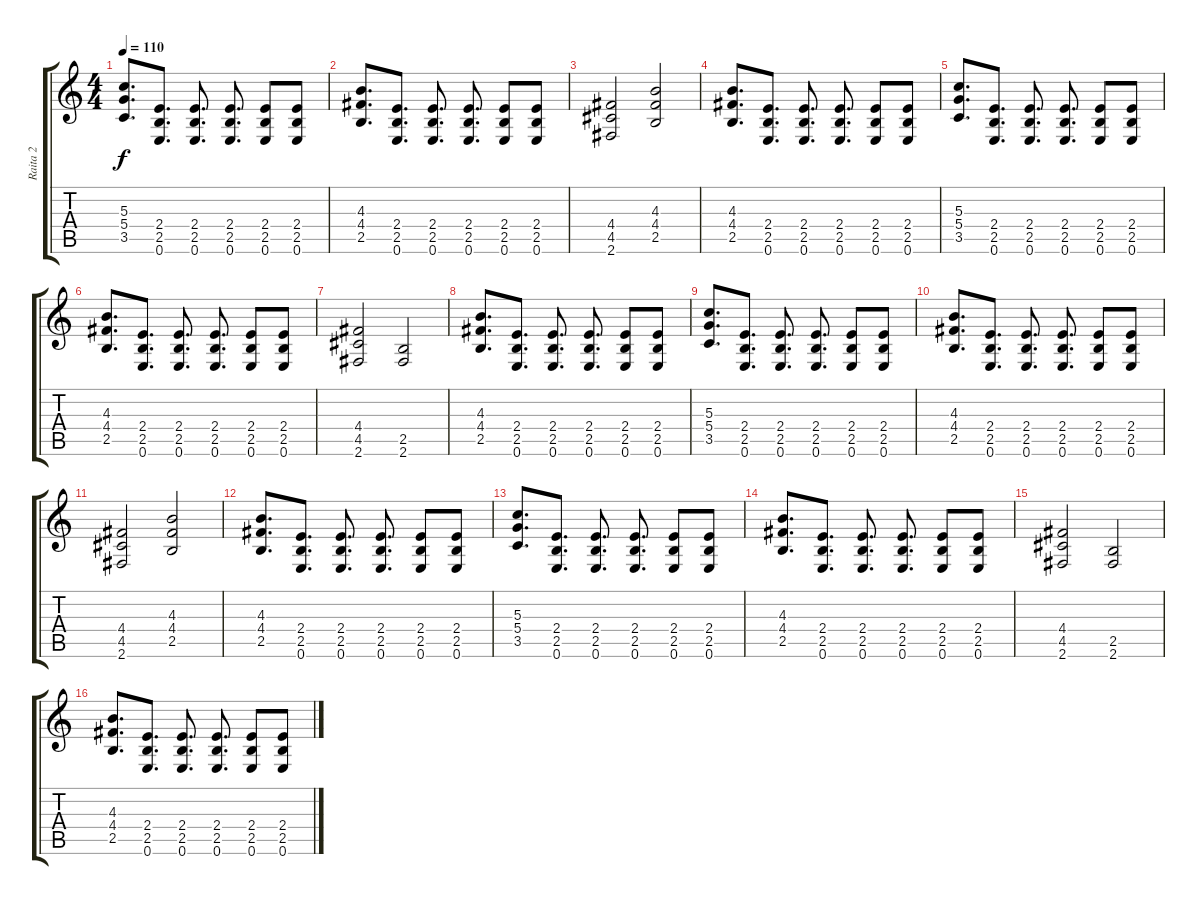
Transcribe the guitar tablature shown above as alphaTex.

\track ("Raita 2" "Raita 2") {instrument distortionguitar}
\staff {score tabs}
\tuning (E4 B3 G3 D3 A2 E2) {hide}
\ts (4 4)
\tempo 110
\clef g2
\ks c
(5.3 5.4 3.5).8{d dy f} (2.4 2.5 0.6).8{d} (2.4 2.5 0.6).8{d} (2.4 2.5 0.6).8{d} (2.4 2.5 0.6).8 (2.4 2.5 0.6).8 |
(4.3 4.4 2.5).8{d} (2.4 2.5 0.6).8{d} (2.4 2.5 0.6).8{d} (2.4 2.5 0.6).8{d} (2.4 2.5 0.6).8 (2.4 2.5 0.6).8 |
(4.4 4.5 2.6).2 (4.3 4.4 2.5).2 |
(4.3 4.4 2.5).8{d} (2.4 2.5 0.6).8{d} (2.4 2.5 0.6).8{d} (2.4 2.5 0.6).8{d} (2.4 2.5 0.6).8 (2.4 2.5 0.6).8 |
(5.3 5.4 3.5).8{d} (2.4 2.5 0.6).8{d} (2.4 2.5 0.6).8{d} (2.4 2.5 0.6).8{d} (2.4 2.5 0.6).8 (2.4 2.5 0.6).8 |
(4.3 4.4 2.5).8{d} (2.4 2.5 0.6).8{d} (2.4 2.5 0.6).8{d} (2.4 2.5 0.6).8{d} (2.4 2.5 0.6).8 (2.4 2.5 0.6).8 |
(4.4 4.5 2.6).2 (2.5 2.6).2 |
(4.3 4.4 2.5).8{d} (2.4 2.5 0.6).8{d} (2.4 2.5 0.6).8{d} (2.4 2.5 0.6).8{d} (2.4 2.5 0.6).8 (2.4 2.5 0.6).8 |
(5.3 5.4 3.5).8{d} (2.4 2.5 0.6).8{d} (2.4 2.5 0.6).8{d} (2.4 2.5 0.6).8{d} (2.4 2.5 0.6).8 (2.4 2.5 0.6).8 |
(4.3 4.4 2.5).8{d} (2.4 2.5 0.6).8{d} (2.4 2.5 0.6).8{d} (2.4 2.5 0.6).8{d} (2.4 2.5 0.6).8 (2.4 2.5 0.6).8 |
(4.4 4.5 2.6).2 (4.3 4.4 2.5).2 |
(4.3 4.4 2.5).8{d} (2.4 2.5 0.6).8{d} (2.4 2.5 0.6).8{d} (2.4 2.5 0.6).8{d} (2.4 2.5 0.6).8 (2.4 2.5 0.6).8 |
(5.3 5.4 3.5).8{d} (2.4 2.5 0.6).8{d} (2.4 2.5 0.6).8{d} (2.4 2.5 0.6).8{d} (2.4 2.5 0.6).8 (2.4 2.5 0.6).8 |
(4.3 4.4 2.5).8{d} (2.4 2.5 0.6).8{d} (2.4 2.5 0.6).8{d} (2.4 2.5 0.6).8{d} (2.4 2.5 0.6).8 (2.4 2.5 0.6).8 |
(4.4 4.5 2.6).2 (2.5 2.6).2 |
(4.3 4.4 2.5).8{d} (2.4 2.5 0.6).8{d} (2.4 2.5 0.6).8{d} (2.4 2.5 0.6).8{d} (2.4 2.5 0.6).8 (2.4 2.5 0.6).8
